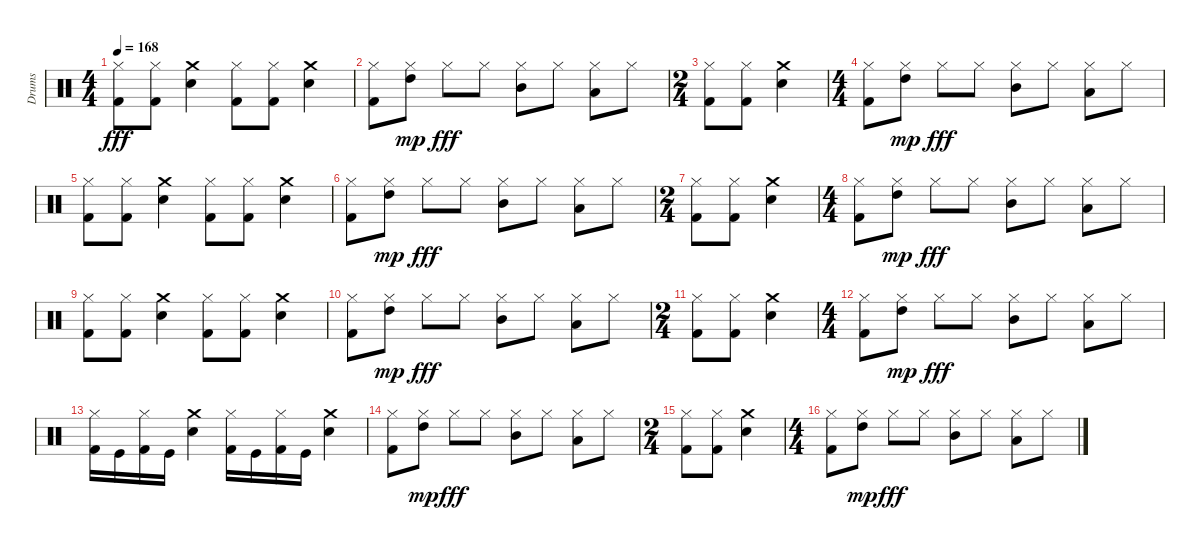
\track ("Drums" "Drums") {instrument percussion}
\staff {score}
\articulation defaults
\ts (4 4)
\tempo 168
\clef neutral
\ks c
("Hi-Hat (closed)" "Kick (hit) 2").8{dy fff} ("Hi-Hat (closed)" "Kick (hit) 2").8 ("Snare (hit) 2" "Crash medium (hit)").4 ("Kick (hit) 2" "Hi-Hat (closed)").8 ("Kick (hit) 2" "Hi-Hat (closed)").8 ("Crash medium (hit)" "Snare (hit) 2").4 |
("Hi-Hat (closed)" "Kick (hit) 2").8 ("High Tom (hit)" "Hi-Hat (closed)").8{dy mp balance 16} "Hi-Hat (closed)".8{dy fff balance 8} "Hi-Hat (closed)".8 ("Mid Tom (hit)" "Hi-Hat (closed)").8 "Hi-Hat (closed)".8 ("Low Tom (hit)" "Hi-Hat (closed)").8{balance 0} "Hi-Hat (closed)".8{balance 8} |
\ts (2 4)
("Kick (hit) 2" "Hi-Hat (closed)").8 ("Kick (hit) 2" "Hi-Hat (closed)").8 ("Snare (hit) 2" "Crash medium (hit)").4 |
\ts (4 4)
("Hi-Hat (closed)" "Kick (hit) 2").8 ("High Tom (hit)" "Hi-Hat (closed)").8{dy mp balance 16} "Hi-Hat (closed)".8{dy fff balance 8} "Hi-Hat (closed)".8 ("Mid Tom (hit)" "Hi-Hat (closed)").8 "Hi-Hat (closed)".8 ("Low Tom (hit)" "Hi-Hat (closed)").8{balance 0} "Hi-Hat (closed)".8{balance 8} |
("Hi-Hat (closed)" "Kick (hit) 2").8 ("Hi-Hat (closed)" "Kick (hit) 2").8 ("Snare (hit) 2" "Crash medium (hit)").4 ("Kick (hit) 2" "Hi-Hat (closed)").8 ("Kick (hit) 2" "Hi-Hat (closed)").8 ("Crash medium (hit)" "Snare (hit) 2").4 |
("Hi-Hat (closed)" "Kick (hit) 2").8 ("High Tom (hit)" "Hi-Hat (closed)").8{dy mp balance 16} "Hi-Hat (closed)".8{dy fff balance 8} "Hi-Hat (closed)".8 ("Mid Tom (hit)" "Hi-Hat (closed)").8 "Hi-Hat (closed)".8 ("Low Tom (hit)" "Hi-Hat (closed)").8{balance 0} "Hi-Hat (closed)".8{balance 8} |
\ts (2 4)
("Kick (hit) 2" "Hi-Hat (closed)").8 ("Kick (hit) 2" "Hi-Hat (closed)").8 ("Snare (hit) 2" "Crash medium (hit)").4 |
\ts (4 4)
("Hi-Hat (closed)" "Kick (hit) 2").8 ("High Tom (hit)" "Hi-Hat (closed)").8{dy mp balance 16} "Hi-Hat (closed)".8{dy fff balance 8} "Hi-Hat (closed)".8 ("Mid Tom (hit)" "Hi-Hat (closed)").8 "Hi-Hat (closed)".8 ("Low Tom (hit)" "Hi-Hat (closed)").8{balance 0} "Hi-Hat (closed)".8{balance 8} |
("Hi-Hat (closed)" "Kick (hit) 2").8 ("Hi-Hat (closed)" "Kick (hit) 2").8 ("Snare (hit) 2" "Crash medium (hit)").4 ("Kick (hit) 2" "Hi-Hat (closed)").8 ("Kick (hit) 2" "Hi-Hat (closed)").8 ("Crash medium (hit)" "Snare (hit) 2").4 |
("Hi-Hat (closed)" "Kick (hit) 2").8 ("High Tom (hit)" "Hi-Hat (closed)").8{dy mp balance 16} "Hi-Hat (closed)".8{dy fff balance 8} "Hi-Hat (closed)".8 ("Mid Tom (hit)" "Hi-Hat (closed)").8 "Hi-Hat (closed)".8 ("Low Tom (hit)" "Hi-Hat (closed)").8{balance 0} "Hi-Hat (closed)".8{balance 8} |
\ts (2 4)
("Kick (hit) 2" "Hi-Hat (closed)").8 ("Kick (hit) 2" "Hi-Hat (closed)").8 ("Snare (hit) 2" "Crash medium (hit)").4 |
\ts (4 4)
("Hi-Hat (closed)" "Kick (hit) 2").8 ("High Tom (hit)" "Hi-Hat (closed)").8{dy mp balance 16} "Hi-Hat (closed)".8{dy fff balance 8} "Hi-Hat (closed)".8 ("Mid Tom (hit)" "Hi-Hat (closed)").8 "Hi-Hat (closed)".8 ("Low Tom (hit)" "Hi-Hat (closed)").8{balance 0} "Hi-Hat (closed)".8{balance 8} |
("Kick (hit) 2" "Hi-Hat (closed)").16 "Kick (hit)".16 ("Kick (hit) 2" "Hi-Hat (closed)").16 "Kick (hit)".16 ("Snare (hit) 2" "Crash medium (hit)").4 ("Kick (hit) 2" "Hi-Hat (closed)").16 "Kick (hit)".16 ("Kick (hit) 2" "Hi-Hat (closed)").16 "Kick (hit)".16 ("Crash medium (hit)" "Snare (hit) 2").4 |
("Hi-Hat (closed)" "Kick (hit) 2").8 ("High Tom (hit)" "Hi-Hat (closed)").8{dy mp balance 16} "Hi-Hat (closed)".8{dy fff balance 8} "Hi-Hat (closed)".8 ("Mid Tom (hit)" "Hi-Hat (closed)").8 "Hi-Hat (closed)".8 ("Low Tom (hit)" "Hi-Hat (closed)").8{balance 0} "Hi-Hat (closed)".8{balance 8} |
\ts (2 4)
("Kick (hit) 2" "Hi-Hat (closed)").8 ("Kick (hit) 2" "Hi-Hat (closed)").8 ("Snare (hit) 2" "Crash medium (hit)").4 |
\ts (4 4)
("Hi-Hat (closed)" "Kick (hit) 2").8 ("High Tom (hit)" "Hi-Hat (closed)").8{dy mp balance 16} "Hi-Hat (closed)".8{dy fff balance 8} "Hi-Hat (closed)".8 ("Mid Tom (hit)" "Hi-Hat (closed)").8 "Hi-Hat (closed)".8 ("Low Tom (hit)" "Hi-Hat (closed)").8{balance 0} "Hi-Hat (closed)".8{balance 8}
